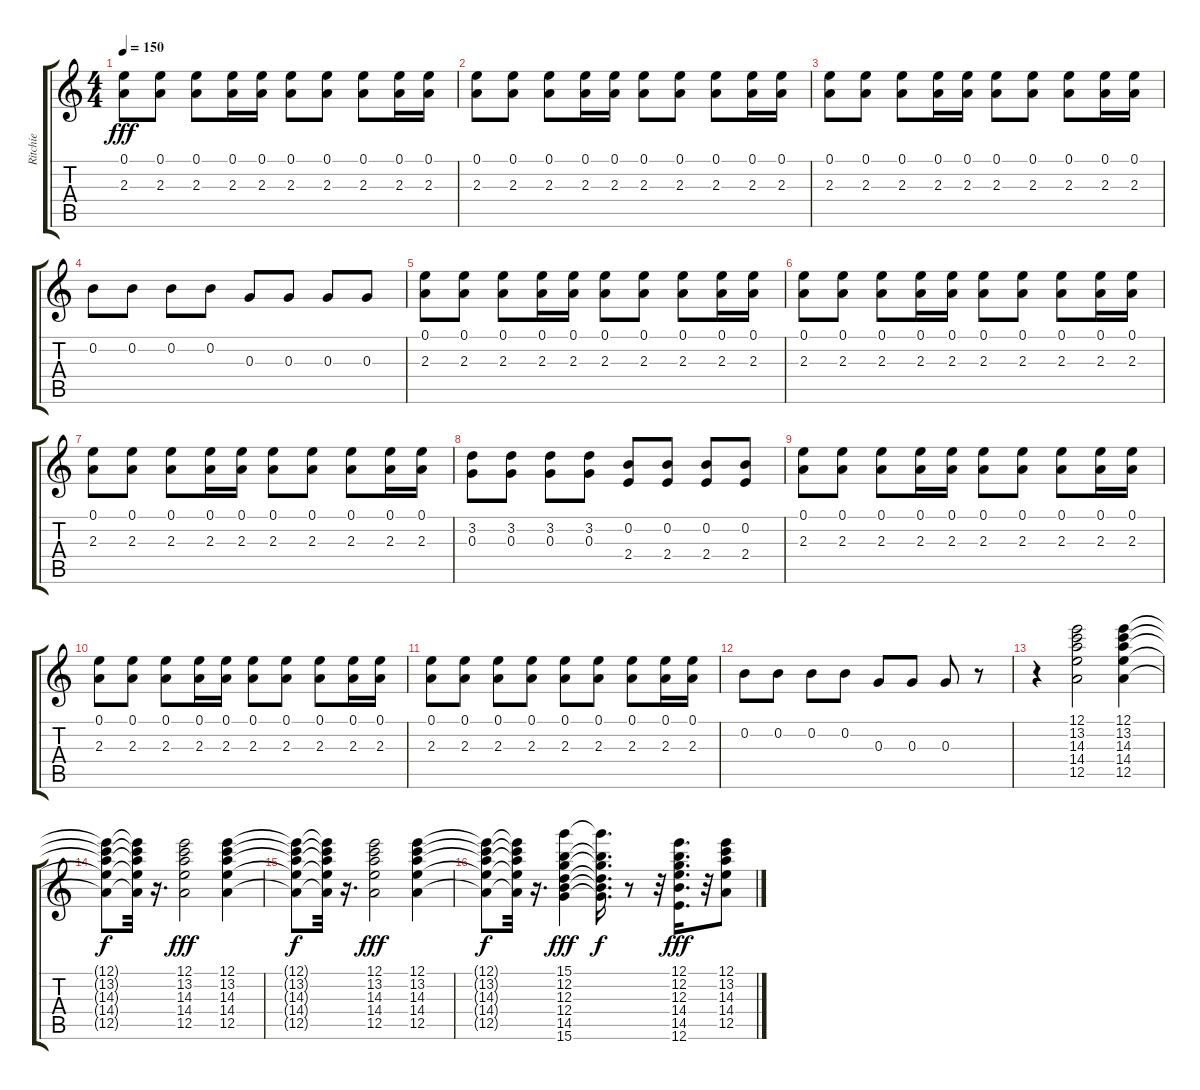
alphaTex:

\track ("Ritchie" "Ritchie") {instrument electricguitarmuted}
\staff {score tabs}
\tuning (E4 B3 G3 D3 A2 E2) {hide}
\ts (4 4)
\tempo 150
\clef g2
\ks c
(0.1 2.3).8{dy fff} (0.1 2.3).8 (0.1 2.3).8 (0.1 2.3).16 (0.1 2.3).16 (0.1 2.3).8 (0.1 2.3).8 (0.1 2.3).8 (0.1 2.3).16 (0.1 2.3).16 |
(0.1 2.3).8 (0.1 2.3).8 (0.1 2.3).8 (0.1 2.3).16 (0.1 2.3).16 (0.1 2.3).8 (0.1 2.3).8 (0.1 2.3).8 (0.1 2.3).16 (0.1 2.3).16 |
(0.1 2.3).8 (0.1 2.3).8 (0.1 2.3).8 (0.1 2.3).16 (0.1 2.3).16 (0.1 2.3).8 (0.1 2.3).8 (0.1 2.3).8 (0.1 2.3).16 (0.1 2.3).16 |
0.2.8 0.2.8 0.2.8 0.2.8 0.3.8 0.3.8 0.3.8 0.3.8 |
(0.1 2.3).8 (0.1 2.3).8 (0.1 2.3).8 (0.1 2.3).16 (0.1 2.3).16 (0.1 2.3).8 (0.1 2.3).8 (0.1 2.3).8 (0.1 2.3).16 (0.1 2.3).16 |
(0.1 2.3).8 (0.1 2.3).8 (0.1 2.3).8 (0.1 2.3).16 (0.1 2.3).16 (0.1 2.3).8 (0.1 2.3).8 (0.1 2.3).8 (0.1 2.3).16 (0.1 2.3).16 |
(0.1 2.3).8 (0.1 2.3).8 (0.1 2.3).8 (0.1 2.3).16 (0.1 2.3).16 (0.1 2.3).8 (0.1 2.3).8 (0.1 2.3).8 (0.1 2.3).16 (0.1 2.3).16 |
(3.2 0.3).8 (3.2 0.3).8 (3.2 0.3).8 (3.2 0.3).8 (0.2 2.4).8 (0.2 2.4).8 (0.2 2.4).8 (0.2 2.4).8 |
(0.1 2.3).8 (0.1 2.3).8 (0.1 2.3).8 (0.1 2.3).16 (0.1 2.3).16 (0.1 2.3).8 (0.1 2.3).8 (0.1 2.3).8 (0.1 2.3).16 (0.1 2.3).16 |
(0.1 2.3).8 (0.1 2.3).8 (0.1 2.3).8 (0.1 2.3).16 (0.1 2.3).16 (0.1 2.3).8 (0.1 2.3).8 (0.1 2.3).8 (0.1 2.3).16 (0.1 2.3).16 |
(0.1 2.3).8 (0.1 2.3).8 (0.1 2.3).8 (0.1 2.3).8 (0.1 2.3).8 (0.1 2.3).8 (0.1 2.3).8 (0.1 2.3).16 (0.1 2.3).16 |
0.2.8 0.2.8 0.2.8 0.2.8 0.3.8 0.3.8 0.3.8 r.8 |
r.4 (12.1 13.2 14.3 14.4 12.5).2 (12.1 13.2 14.3 14.4 12.5).4 |
(12.1{t} 13.2{t} 14.3{t} 14.4{t} 12.5{t}).8{dy f} (12.1{t} 13.2{t} 14.3{t} 14.4{t} 12.5{t}).32 r.16{d} (12.1 13.2 14.3 14.4 12.5).2{dy fff} (12.1 13.2 14.3 14.4 12.5).4 |
(12.1{t} 13.2{t} 14.3{t} 14.4{t} 12.5{t}).8{dy f} (12.1{t} 13.2{t} 14.3{t} 14.4{t} 12.5{t}).32 r.16{d} (12.1 13.2 14.3 14.4 12.5).2{dy fff} (12.1 13.2 14.3 14.4 12.5).4 |
(12.1{t} 13.2{t} 14.3{t} 14.4{t} 12.5{t}).8{dy f} (12.1{t} 13.2{t} 14.3{t} 14.4{t} 12.5{t}).32 r.16{d} (15.1 12.2 12.3 12.4 14.5 15.6).4{dy fff} (15.1{t} 12.2{t} 12.3{t} 12.4{t} 14.5{t} 15.6{t}).16{d dy f} r.8 r.32 (12.1 12.2 12.3 14.4 14.5 12.6).16{d dy fff} r.32 (12.1 13.2 14.3 14.4 12.5).8
